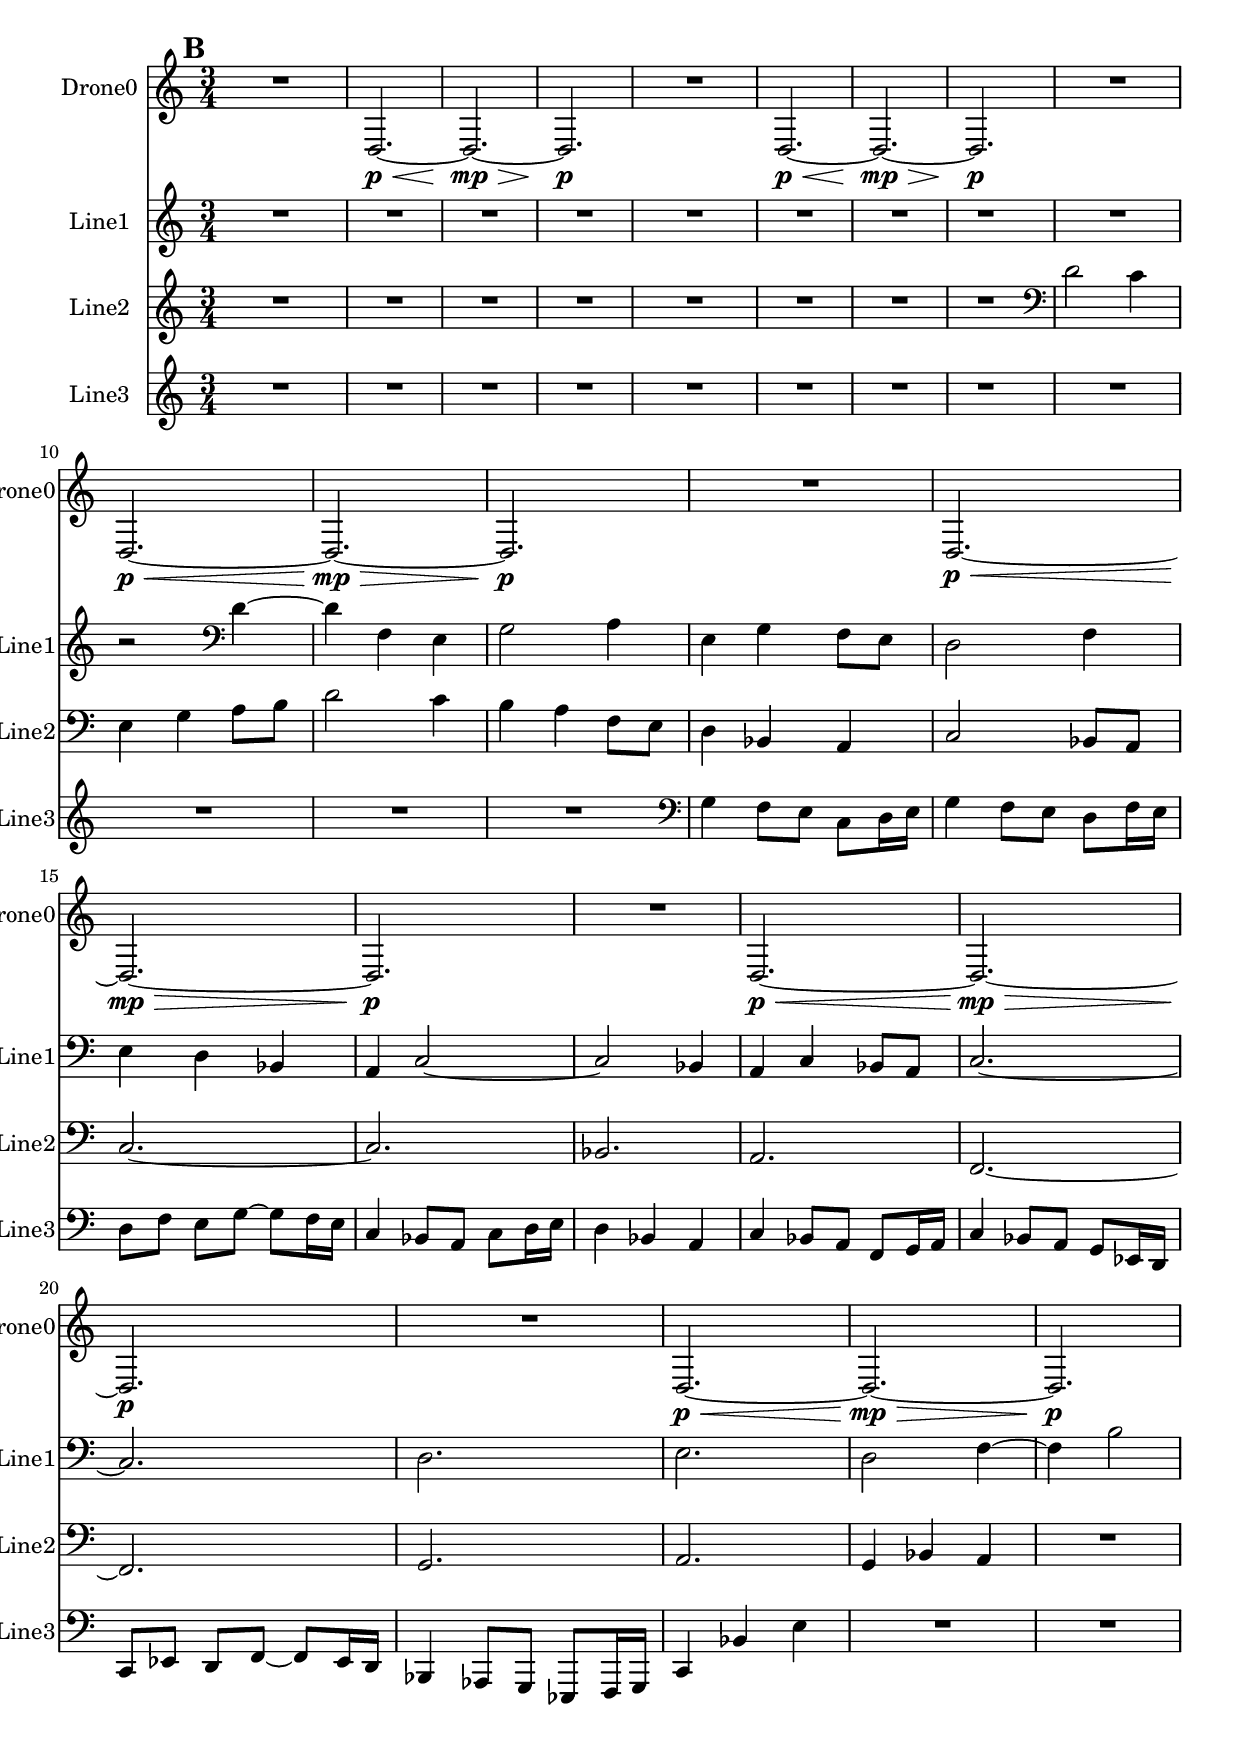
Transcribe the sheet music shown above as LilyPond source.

% 2016-11-06 00:21

\version "2.18.2"
\language "english"

\header {
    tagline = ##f
}

\layout {}

\paper {}

\score {
    \new Score <<
        \new Staff {
            \set Staff.instrumentName = \markup { Drone0 }
            \set Staff.shortInstrumentName = \markup { Drone0 }
            \time 3/4
            {
                \numericTimeSignature
                \bar "||"
                \compressFullBarRests
                \accidentalStyle modern-cautionary
                {
                    \mark #2
                    \mark #2
                    R1 * 3/4
                }
                d2. \p ~ \<
                d2. \mp ~ \>
                d2. \p
                {
                    R1 * 3/4
                }
                d2. \p ~ \<
                d2. \mp ~ \>
                d2. \p
                {
                    R1 * 3/4
                }
                d2. \p ~ \<
                d2. \mp ~ \>
                d2. \p
                {
                    R1 * 3/4
                }
                d2. \p ~ \<
                d2. \mp ~ \>
                d2. \p
                {
                    R1 * 3/4
                }
                d2. \p ~ \<
                d2. \mp ~ \>
                d2. \p
                {
                    R1 * 3/4
                }
                d2. \p ~ \<
                d2. \mp ~ \>
                d2. \p
            }
        }
        \new Staff {
            \set Staff.instrumentName = \markup { Line1 }
            \set Staff.shortInstrumentName = \markup { Line1 }
            \time 3/4
            {
                \numericTimeSignature
                \bar "||"
                \compressFullBarRests
                \accidentalStyle modern-cautionary
                {
                    \mark #2
                    \mark #2
                    R1 * 27/4
                }
                r2
                \clef bass
                d'4 ~
                d'4
                f4
                e4
                g2
                a4
                e4
                g4
                f8 [
                e8 ]
                d2
                f4
                e4
                d4
                bf,4
                a,4
                c2 ~
                c2
                bf,4
                a,4
                c4
                bf,8 [
                a,8 ]
                c2. ~
                c2.
                d2.
                e2.
                d2
                f4 ~
                f4
                b2
            }
        }
        \new Staff {
            \set Staff.instrumentName = \markup { Line2 }
            \set Staff.shortInstrumentName = \markup { Line2 }
            \time 3/4
            {
                \numericTimeSignature
                \bar "||"
                \compressFullBarRests
                \accidentalStyle modern-cautionary
                {
                    \mark #2
                    \mark #2
                    R1 * 6
                }
                \clef bass
                d'2
                c'4
                e4
                g4
                a8 [
                b8 ]
                d'2
                c'4
                b4
                a4
                f8 [
                e8 ]
                d4
                bf,4
                a,4
                c2
                bf,8 [
                a,8 ]
                c2. ~
                c2.
                bf,2.
                a,2.
                f,2. ~
                f,2.
                g,2.
                a,2.
                g,4
                bf,4
                a,4
                {
                    R1 * 3/4
                }
            }
        }
        \new Staff {
            \set Staff.instrumentName = \markup { Line3 }
            \set Staff.shortInstrumentName = \markup { Line3 }
            \time 3/4
            {
                \numericTimeSignature
                \bar "||"
                \compressFullBarRests
                \accidentalStyle modern-cautionary
                {
                    \mark #2
                    \mark #2
                    R1 * 9
                }
                \clef bass
                g4
                f8 [
                e8 ]
                c8 [
                d16
                e16 ]
                g4
                f8 [
                e8 ]
                d8 [
                f16
                e16 ]
                d8 [
                f8 ]
                e8 [
                g8 ~ ]
                g8 [
                f16
                e16 ]
                c4
                bf,8 [
                a,8 ]
                c8 [
                d16
                e16 ]
                d4
                bf,4
                a,4
                c4
                bf,8 [
                a,8 ]
                f,8 [
                g,16
                a,16 ]
                c4
                bf,8 [
                a,8 ]
                g,8 [
                ef,16
                d,16 ]
                c,8 [
                ef,8 ]
                d,8 [
                f,8 ~ ]
                f,8 [
                ef,16
                d,16 ]
                bf,,4
                af,,8 [
                g,,8 ]
                ef,,8 [
                f,,16
                g,,16 ]
                c,4
                bf,4
                e4
                {
                    R1 * 3/2
                }
            }
        }
    >>
}